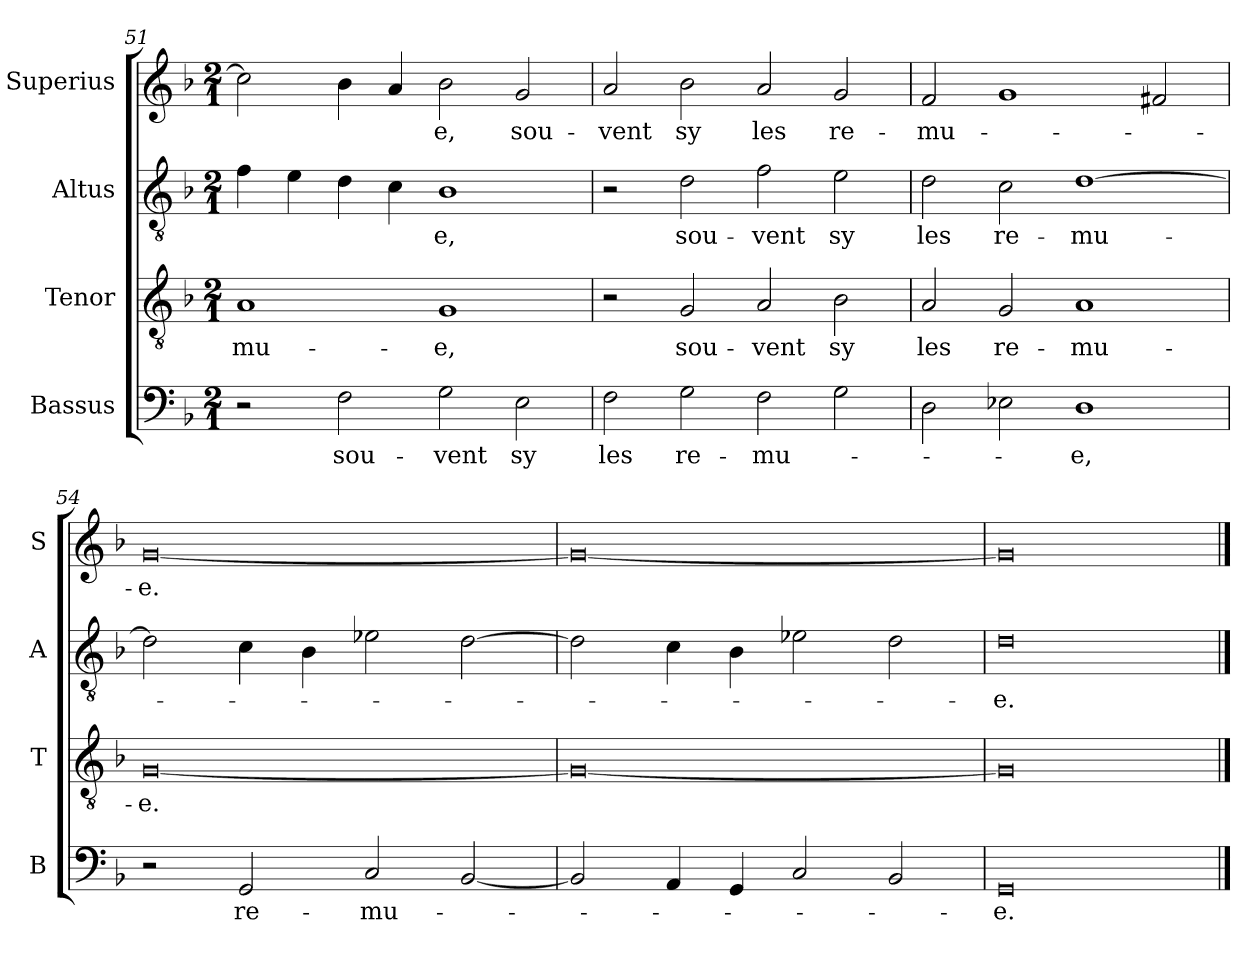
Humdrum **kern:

**kern	**text	**kern	**text	**kern	**text	**kern	**text
*part4	*part4	*part3	*part3	*part2	*part2	*part1	*part1
*staff4	*staff4	*staff3	*staff3	*staff2	*staff2	*staff1	*staff1
*I"Bassus	*	*I"Tenor	*	*I"Altus	*	*I"Superius	*
*I'B	*	*I'T	*	*I'A	*	*I'S	*
*clefF4	*	*clefGv2	*	*clefGv2	*	*clefG2	*
*k[b-]	*	*k[b-]	*	*k[b-]	*	*k[b-]	*
*M2/1	*	*M2/1	*	*M2/1	*	*M2/1	*
=51	=51	=51	=51	=51	=51	=51	=51
2r	.	1A	-mu-	4f\	.	2cc\]	.
.	.	.	.	4e\	.	.	.
2F\	sou-	.	.	4d\	.	4b-\	.
.	.	.	.	4c\	.	4a/	.
2G\	-vent	1G	-e,	1B-	-e,	2b-\	-e,
2E\	sy	.	.	.	.	2g/	sou-
=52	=52	=52	=52	=52	=52	=52	=52
2F\	les	2r	.	2r	.	2a/	-vent
2G\	re-	2G/	sou-	2d\	sou-	2b-\	sy
2F\	-mu-	2A/	-vent	2f\	-vent	2a/	les
2G\	.	2B-\	sy	2e\	sy	2g/	re-
=53	=53	=53	=53	=53	=53	=53	=53
2D\	.	2A/	les	2d\	les	2f/	-mu-
2E-X\	.	2G/	re-	2c\	re-	1g	.
1D	-e,	1A	-mu-	[1d	-mu-	.	.
.	.	.	.	.	.	2f#X/	.
=54	=54	=54	=54	=54	=54	=54	=54
2r	.	[0G	-e.	2d\]	.	[0g	-e.
2GG/	re-	.	.	4c\	.	.	.
.	.	.	.	4B-\	.	.	.
2C/	-mu-	.	.	2e-X\	.	.	.
[2BB-/	.	.	.	[2d\	.	.	.
=55	=55	=55	=55	=55	=55	=55	=55
2BB-/]	.	0G_	.	2d\]	.	0g_	.
4AA/	.	.	.	4c\	.	.	.
4GG/	.	.	.	4B-\	.	.	.
2C/	.	.	.	2e-X\	.	.	.
2BB-/	.	.	.	2d\	.	.	.
=56	=56	=56	=56	=56	=56	=56	=56
0GG	-e.	0G]	.	0d	-e.	0g]	.
==	==	==	==	==	==	==	==
*-	*-	*-	*-	*-	*-	*-	*-
